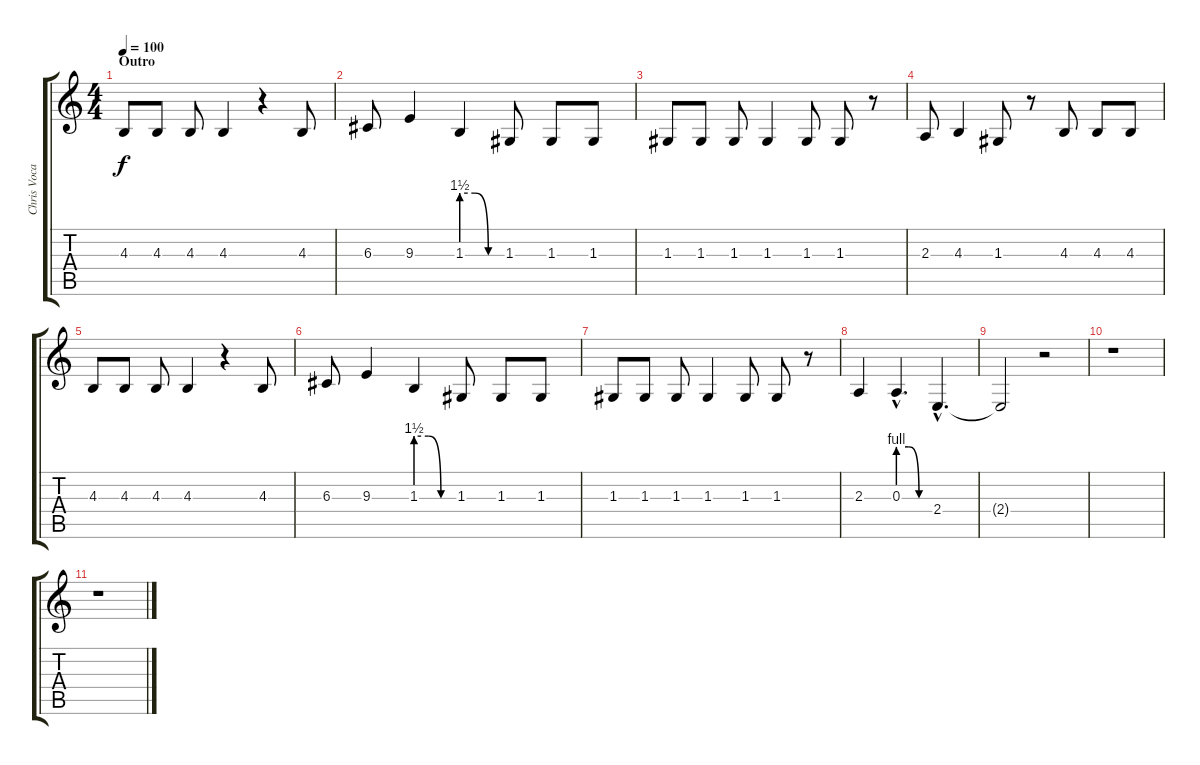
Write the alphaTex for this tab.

\track ("Chris Vocals" "Chris Voca") {instrument cello}
\staff {score tabs}
\tuning (E4 B3 G3 D3 A2 E2) {hide}
\ts (4 4)
\section ("" "Outro")
\tempo 100
\clef g2
\ks c
4.3.8{dy f} 4.3.8 4.3.8 4.3.4 r.4 4.3.8 |
6.3.8 9.3.4 1.3{be (custom 0 6 20 6 40 0 60 0)}.4 1.3.8 1.3.8 1.3.8 |
1.3.8 1.3.8 1.3.8 1.3.4 1.3.8 1.3.8 r.8 |
2.3.8 4.3.4 1.3.8 r.8 4.3.8 4.3.8 4.3.8 |
4.3.8 4.3.8 4.3.8 4.3.4 r.4 4.3.8 |
6.3.8 9.3.4 1.3{be (custom 0 6 20 6 40 0 60 0)}.4 1.3.8 1.3.8 1.3.8 |
1.3.8 1.3.8 1.3.8 1.3.4 1.3.8 1.3.8 r.8 |
2.3.4 0.3{be (custom 0 4 20 4 40 0 60 0) hac}.4{d} 2.4{hac}.4{d} |
2.4{t}.2 r.2 |
r.1 |
r.1
